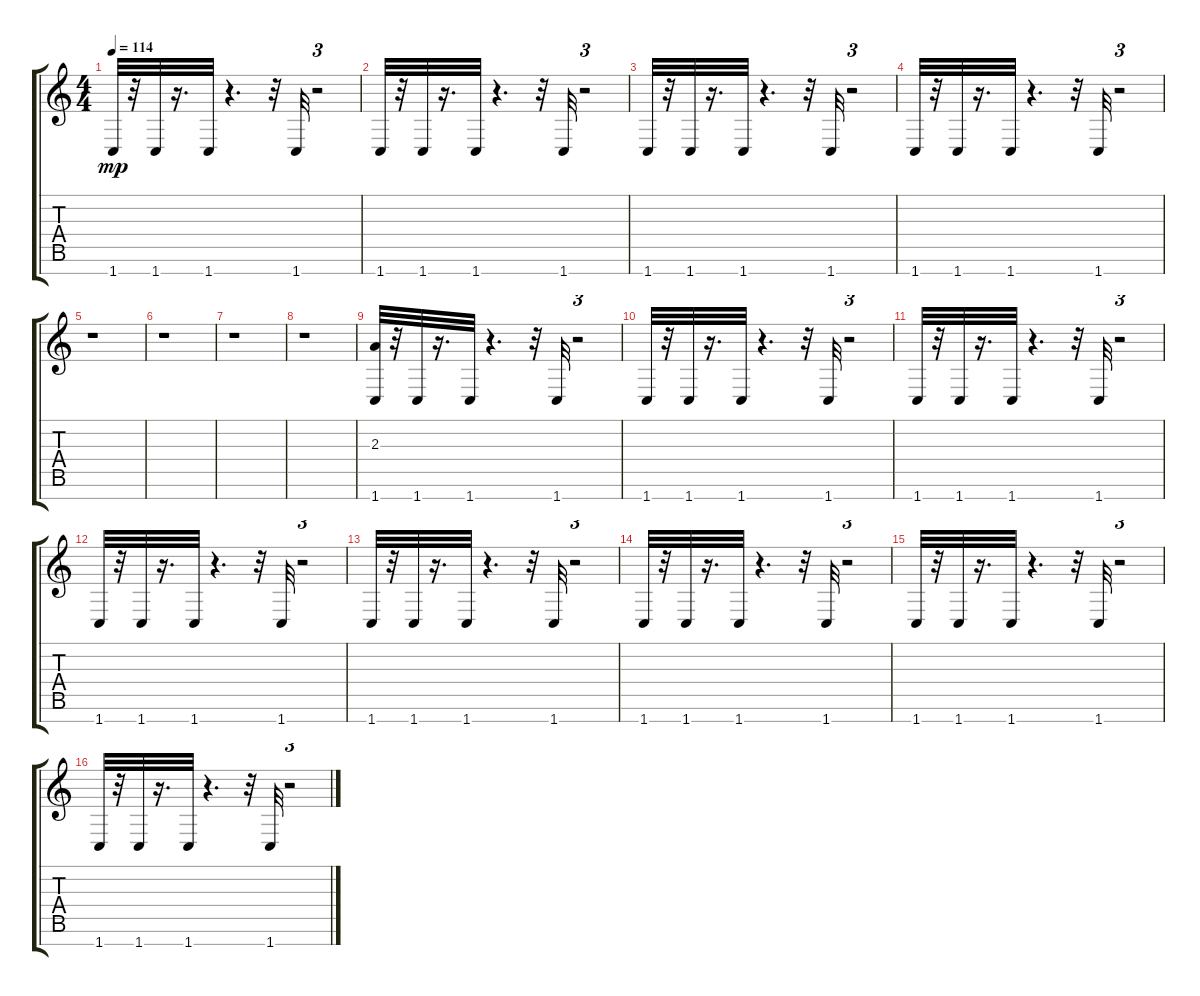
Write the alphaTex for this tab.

\track "" {instrument acousticguitarsteel}
\staff {score tabs}
\tuning (E4 B3 G3 D3 A2 E2 B1) {hide}
\ts (4 4)
\tempo 114
\clef g2
\ks c
1.7.32{dy mp} r.32 1.7.32 r.16{d} 1.7.32 r.4{d} r.32 1.7.32 r.2{tu (3 2)} |
1.7.32 r.32 1.7.32 r.16{d} 1.7.32 r.4{d} r.32 1.7.32 r.2{tu (3 2)} |
1.7.32 r.32 1.7.32 r.16{d} 1.7.32 r.4{d} r.32 1.7.32 r.2{tu (3 2)} |
1.7.32 r.32 1.7.32 r.16{d} 1.7.32 r.4{d} r.32 1.7.32 r.2{tu (3 2)} |
r.1 |
r.1 |
r.1 |
r.1 |
(2.3 1.7).32 r.32 1.7.32 r.16{d} 1.7.32 r.4{d} r.32 1.7.32 r.2{tu (3 2)} |
1.7.32 r.32 1.7.32 r.16{d} 1.7.32 r.4{d} r.32 1.7.32 r.2{tu (3 2)} |
1.7.32 r.32 1.7.32 r.16{d} 1.7.32 r.4{d} r.32 1.7.32 r.2{tu (3 2)} |
1.7.32 r.32 1.7.32 r.16{d} 1.7.32 r.4{d} r.32 1.7.32 r.2{tu (3 2)} |
1.7.32 r.32 1.7.32 r.16{d} 1.7.32 r.4{d} r.32 1.7.32 r.2{tu (3 2)} |
1.7.32 r.32 1.7.32 r.16{d} 1.7.32 r.4{d} r.32 1.7.32 r.2{tu (3 2)} |
1.7.32 r.32 1.7.32 r.16{d} 1.7.32 r.4{d} r.32 1.7.32 r.2{tu (3 2)} |
1.7.32 r.32 1.7.32 r.16{d} 1.7.32 r.4{d} r.32 1.7.32 r.2{tu (3 2)}
